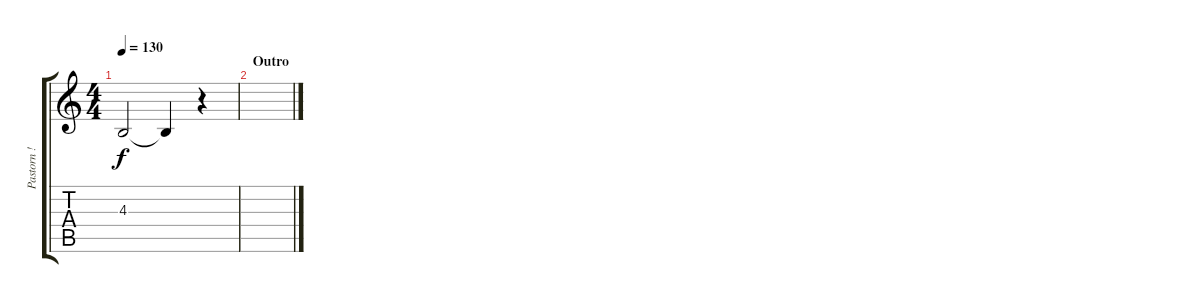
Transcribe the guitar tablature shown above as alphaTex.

\track ("Pastorn !" "Pastorn !") {instrument lead6voice}
\staff {score tabs}
\tuning (E4 B3 G3 D3 A2 E2) {hide}
\ts (4 4)
\tempo 130
\clef g2
\ks c
4.3.2{dy f} 4.3{t}.4 r.4 |
\section ("" "Outro")
